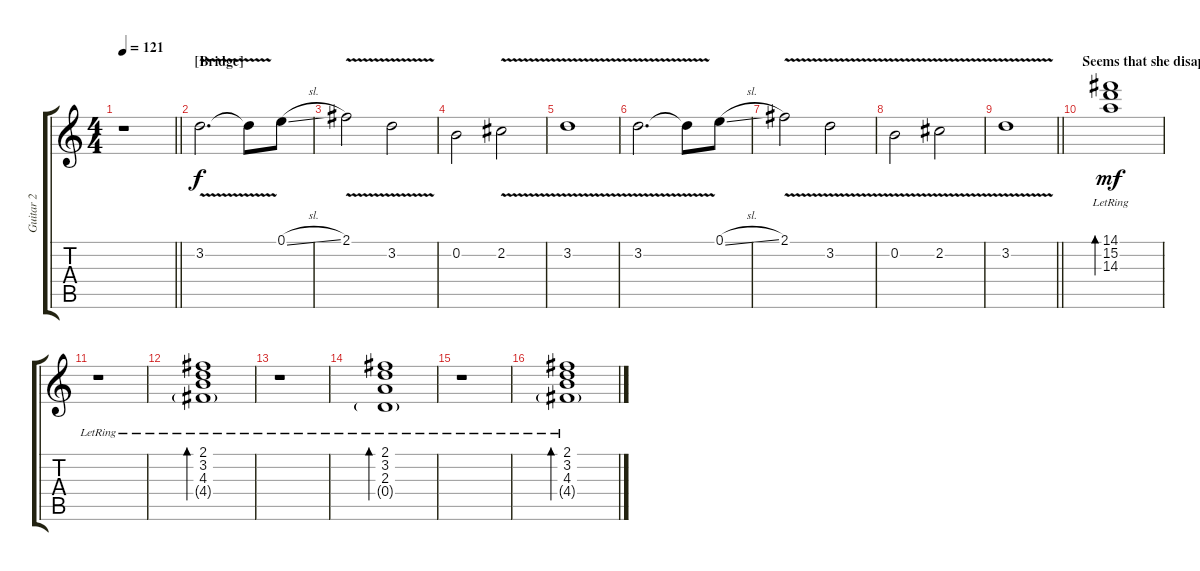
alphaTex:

\track ("Guitar 2" "Guitar 2") {instrument electricguitarclean}
\staff {score tabs}
\tuning (E4 B3 G3 D3 A2 D2) {hide}
\ts (4 4)
\tempo 121
\clef g2
\barLineRight lightlight
\ks c
r.1{dy f} |
\section ("" "[Bridge]")
3.2{v}.2{d} 3.2{t}.8 0.1{sl}.8 |
2.1{v}.2 3.2{v}.2 |
0.2.2 2.2{v}.2 |
3.2{v}.1 |
3.2{v}.2{d} 3.2{t}.8 0.1{sl}.8 |
2.1{v}.2 3.2{v}.2 |
0.2{v}.2 2.2{v}.2 |
\barLineRight lightlight
3.2{v}.1 |
\section ("" "Seems that she disappeared...")
(14.1{lr} 15.2{lr} 14.3).1{bd 120 dy mf} |
r.1 |
(2.1{lr} 3.2{lr} 4.3{lr} 4.4{g}).1{bd 120} |
r.1 |
(2.1{lr} 3.2{lr} 2.3{lr} 0.4{g}).1{bd 120} |
r.1 |
(2.1{lr} 3.2{lr} 4.3{lr} 4.4{g}).1{bd 120}
